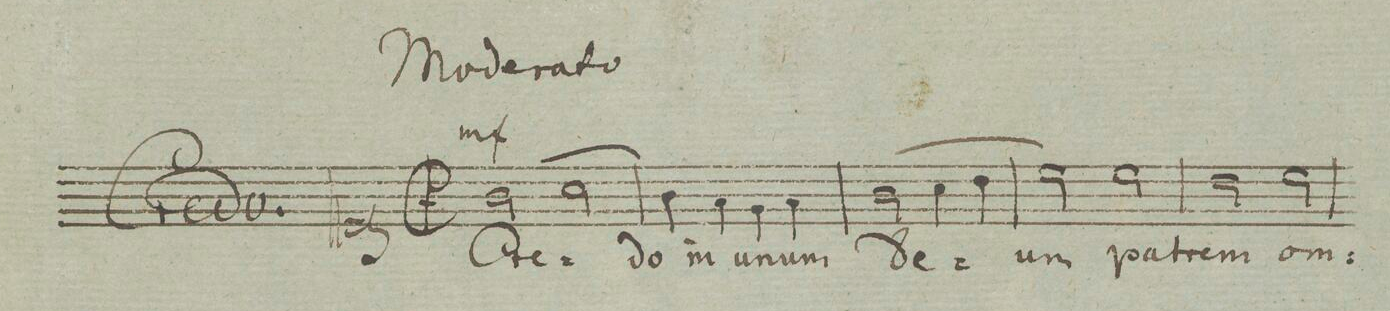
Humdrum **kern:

**kern	**text	**dynam
*I"Soprano. Tutti.	*	*
*clefC1	*	*
*k[]	*	*
*met(c|)	*	*
*M2/2	*	*
*2\right	*	*
(2g\	Cre-	mf
2a\	.	.
=2	=2	=2
4g\)	-do	.
4f/	in	.
4e/	u-	.
4f/	-num	.
=3	=3	=3
(2g\	De-	.
4a\	.	.
4b\	.	.
=4	=4	=4
2cc\)	-um	.
2cc\	pa-	.
=5	=5	=5
2b\	-trem	.
2cc\	om-	.
=6	=6	=6
*-	*-	*-
